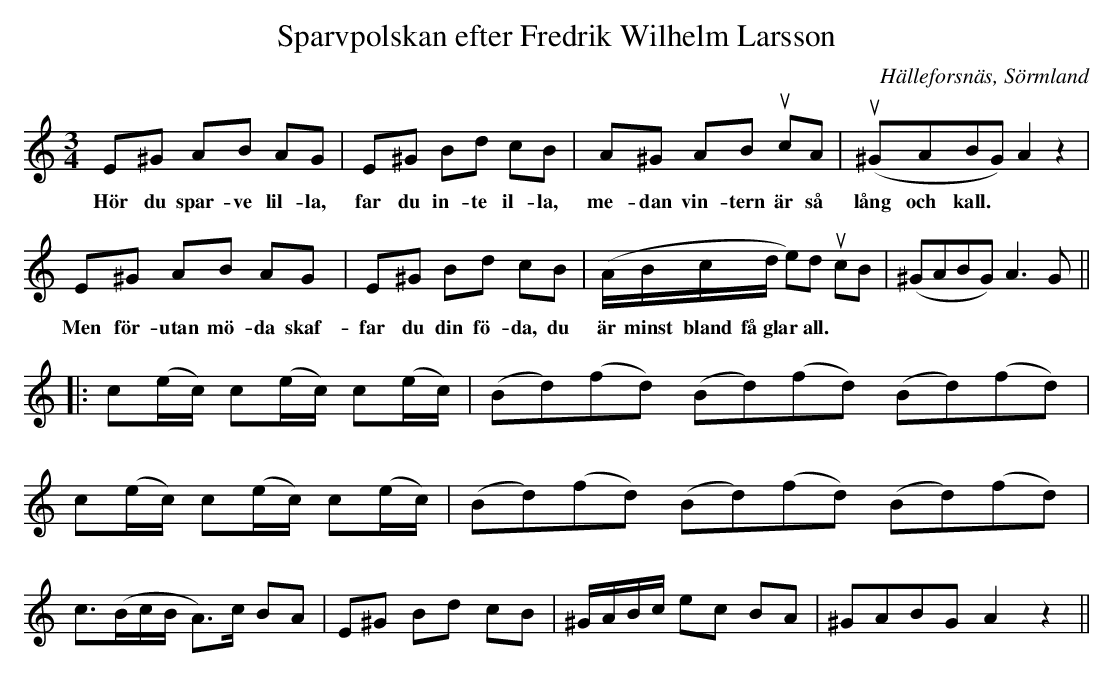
X:1
T:Sparvpolskan efter Fredrik Wilhelm Larsson
O:Hälleforsnäs, Sörmland
M:3/4
L:1/8
K:Am
E^G AB AG | E^G Bd cB | A^G AB ucA | (u^GABG) A2 z2 |
w: Hör du spar-ve lil-la, far du in-te il-la, me-dan vin-tern är så lång~ och~ kall.
E^G AB AG | E^G Bd cB | (A/B/c/d/ e)d ucB | (^GABG) A2>G2 ||
w: Men för-utan mö-da skaf-far du din fö-da, du är minst bland få~glar~all.
|: c(e/c/) c(e/c/) c(e/c/) | (Bd)(fd) (Bd)(fd) (Bd)(fd) |
   c(e/c/) c(e/c/) c(e/c/) | (Bd)(fd) (Bd)(fd) (Bd)(fd) |
   c3/2(B/c/B/ A>)c BA | E^G Bd cB | ^G/A/B/c/ ec BA | ^GABG A2 z2 ||
